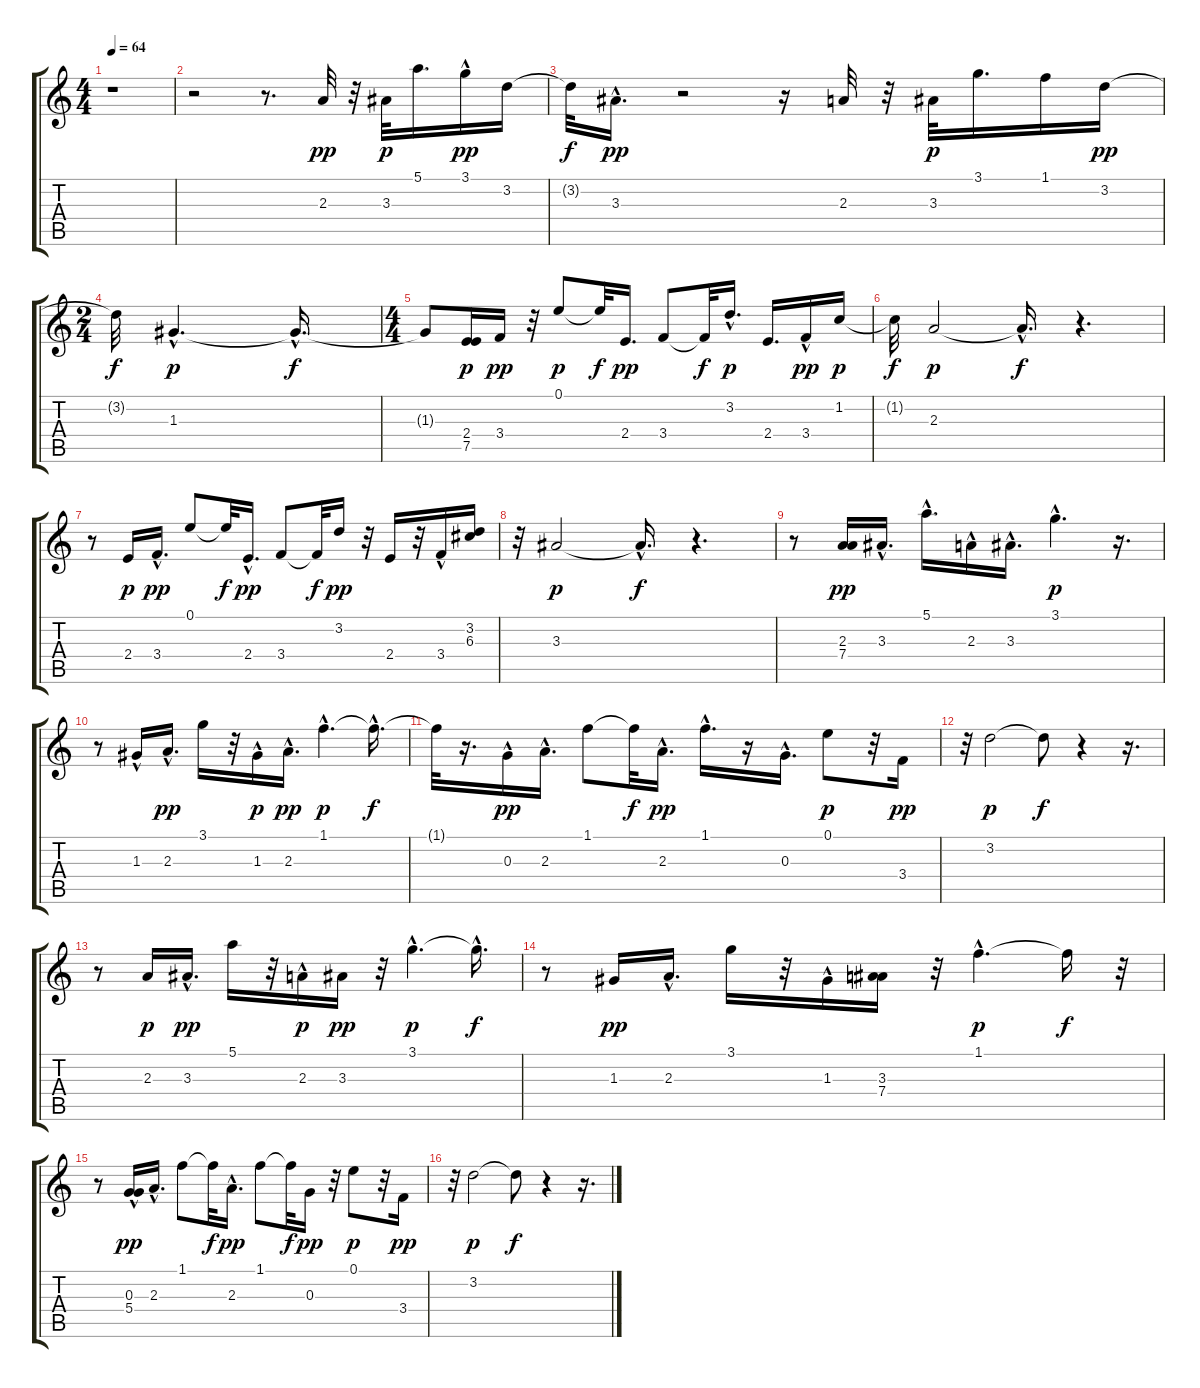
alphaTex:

\track "" {instrument acousticguitarnylon}
\staff {score tabs}
\tuning (E4 B3 G3 D3 A2 E2) {hide}
\ts (4 4)
\tempo 64
\clef g2
\ks c
r.1{dy pp} |
r.2 r.8{d} 2.3.32 r.32 3.3.32{dy p} 5.1.16{d} 3.1{hac}.16{dy pp} 3.2.16 |
3.2{t}.32{dy f} 3.3{hac}.16{d dy pp} r.2 r.16 2.3.32 r.32 3.3.32{dy p} 3.1.16{d} 1.1.16 3.2.16{dy pp} |
\ts (2 4)
3.2{t}.32{dy f} 1.3{hac}.4{d dy p} 1.3{hac t}.16{d dy f} |
\ts (4 4)
1.3{t}.8 (2.4 7.5).16{dy p volume 16} 3.4.16{dy pp} r.32 0.1.8{dy p} 0.1{t}.32{dy f} 2.4.16{d dy pp} 3.4.8 3.4{t}.32{dy f} 3.2{hac}.16{d dy p} 2.4.16{d} 3.4{hac}.16{dy pp} 1.2.16{dy p} |
1.2{t}.32{dy f} 2.3.2{dy p} 2.3{hac t}.16{d dy f} r.4{d} |
r.8 2.4.16{dy p} 3.4{hac}.16{d dy pp} 0.1.8 0.1{t}.32{dy f} 2.4{hac}.16{d dy pp} 3.4.8 3.4{t}.32{dy f} 3.2.16{dy pp} r.32 2.4.16 r.32 3.4{hac}.16 (3.2 6.3).16 |
r.32 3.3.2{dy p} 3.3{hac t}.16{d dy f} r.4{d} |
r.8 (2.3 7.4).16{dy pp} 3.3{hac}.16{d} 5.1{hac}.16{d} 2.3{hac}.16 3.3{hac}.16{d} 3.1{hac}.4{d dy p} r.16{d} |
r.8 1.3{hac}.16 2.3{hac}.16{d dy pp} 3.1.16 r.32 1.3{hac}.16{dy p} 2.3{hac}.16{d dy pp} 1.1{hac}.4{d dy p} 1.1{hac t}.16{d dy f} |
1.1{t}.32 r.16{d} 0.3{hac}.16{dy pp} 2.3{hac}.16{d} 1.1.8 1.1{t}.32{dy f} 2.3{hac}.16{d dy pp} 1.1{hac}.16{d} r.16 0.3{hac}.16{d} 0.1.8{dy p} r.32 3.4.16{dy pp} |
r.32 3.2.2{dy p} 3.2{t}.8{dy f} r.4 r.16{d} |
r.8 2.3.16{dy p} 3.3{hac}.16{d dy pp} 5.1.16 r.32 2.3{hac}.16{dy p} 3.3.16{dy pp} r.32 3.1{hac}.4{d dy p} 3.1{hac t}.16{d dy f} |
r.8 1.3.16{dy pp} 2.3{hac}.16{d} 3.1.16 r.32 1.3{hac}.16 (3.3 7.4).16 r.32 1.1{hac}.4{d dy p} 1.1{t}.16{dy f} r.32 |
r.8 (0.3{hac} 5.4{hac}).16{dy pp} 2.3{hac}.16{d} 1.1.8 1.1{t}.32{dy f} 2.3{hac}.16{d dy pp} 1.1.8 1.1{t}.32{dy f} 0.3.16{dy pp} r.32 0.1.8{dy p} r.32 3.4.16{dy pp} |
r.32 3.2.2{dy p} 3.2{t}.8{dy f} r.4 r.16{d}
